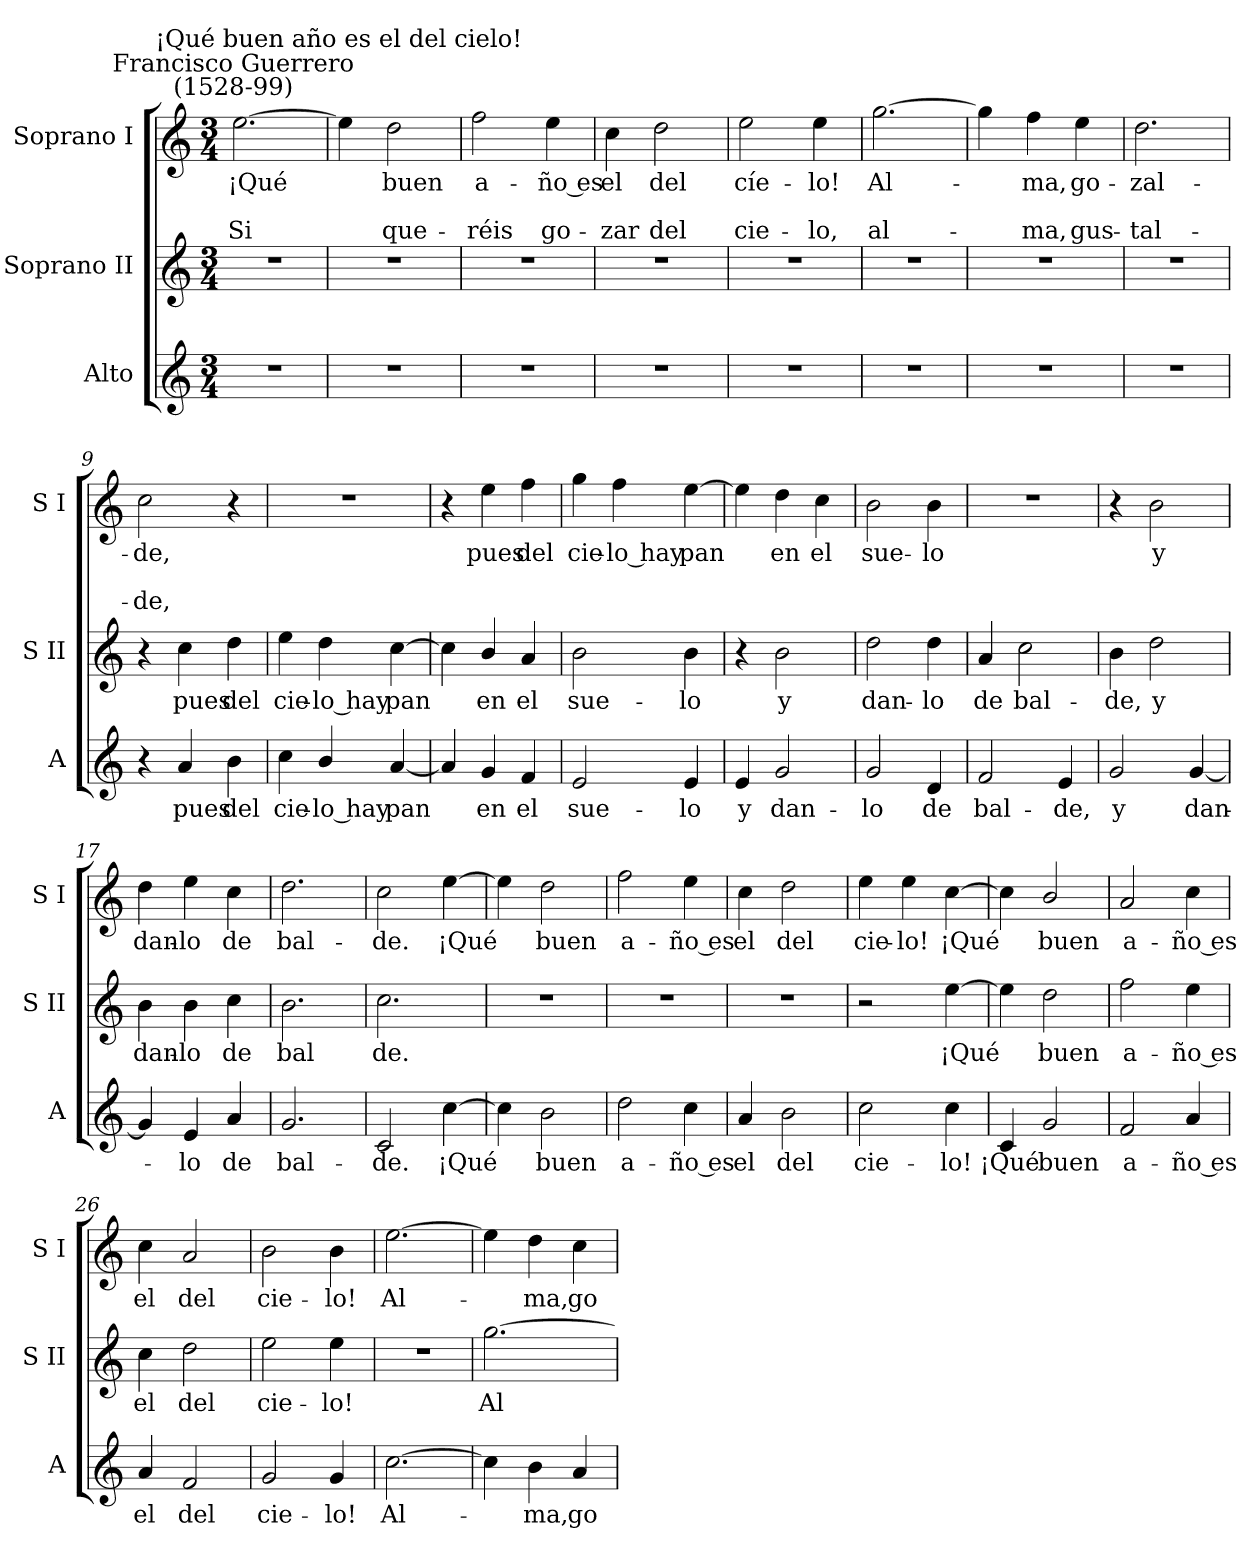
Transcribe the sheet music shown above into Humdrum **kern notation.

**kern	**text	**kern	**text	**kern	**text	**text	**text
*part3	*part3	*part2	*part2	*part1	*part1	*part1	*part1
*staff3	*staff3	*staff2	*staff2	*staff1	*staff1	*staff1	*staff1
*I"Alto	*	*I"Soprano II	*	*I"Soprano I	*	*	*
*I'A	*	*I'S II	*	*I'S I	*	*	*
*clefG2	*	*clefG2	*	*clefG2	*	*	*
*k[]	*	*k[]	*	*k[]	*	*	*
*C:	*	*C:	*	*C:	*	*	*
*M3/4	*	*M3/4	*	*M3/4	*	*	*
=1	=1	=1	=1	=1	=1	=1	=1
!	!	!	!	!LO:TX:a:cj:t=Francisco Guerrero\n(1528-99)	!	!	!
!LO:N:vis=1	!	!LO:N:vis=1	!	!	!LO:LY:b	!	!LO:LY:b
2.r	.	2.r	.	[2.ee	¡Qué	.	Si
=2	=2	=2	=2	=2	=2	=2	=2
!	!	!	!	!LO:TX:a:cj:t=¡Qué buen año es el del cielo!	!	!	!
!LO:N:vis=1	!	!LO:N:vis=1	!	!	!	!	!
2.r	.	2.r	.	4ee]	.	.	.
!	!	!	!	!	!LO:LY:b	!	!LO:LY:b
.	.	.	.	2dd	buen	.	que-
=3	=3	=3	=3	=3	=3	=3	=3
!LO:N:vis=1	!	!LO:N:vis=1	!	!	!LO:LY:b	!	!LO:LY:b
2.r	.	2.r	.	2ff	-a-	.	-réis
!	!	!	!	!	!LO:LY:b	!	!LO:LY:b
.	.	.	.	4ee	ño es	.	go-
=4	=4	=4	=4	=4	=4	=4	=4
!LO:N:vis=1	!	!LO:N:vis=1	!	!	!LO:LY:b	!	!LO:LY:b
2.r	.	2.r	.	4cc	-el	.	zar
!	!	!	!	!	!LO:LY:b	!	!LO:LY:b
.	.	.	.	2dd	del	.	del
=5	=5	=5	=5	=5	=5	=5	=5
!LO:N:vis=1	!	!LO:N:vis=1	!	!	!LO:LY:b	!	!LO:LY:b
2.r	.	2.r	.	2ee	cíe-	.	-cie-
!	!	!	!	!	!LO:LY:b	!	!LO:LY:b
.	.	.	.	4ee	-lo!	.	lo,
=6	=6	=6	=6	=6	=6	=6	=6
!LO:N:vis=1	!	!LO:N:vis=1	!	!	!LO:LY:b	!	!LO:LY:b
2.r	.	2.r	.	[2.gg	Al-	.	al-
=7	=7	=7	=7	=7	=7	=7	=7
!LO:N:vis=1	!	!LO:N:vis=1	!	!	!	!	!
2.r	.	2.r	.	4gg]	.	.	.
!	!	!	!	!	!LO:LY:b	!	!LO:LY:b
.	.	.	.	4ff	ma,	.	ma,
!	!	!	!	!	!LO:LY:b	!	!LO:LY:b
.	.	.	.	4ee	go-	.	-gus-
!!LO:LB:g=z
=8	=8	=8	=8	=8	=8	=8	=8
!LO:N:vis=1	!	!LO:N:vis=1	!	!	!LO:LY:b	!	!LO:LY:b
2.r	.	2.r	.	2.dd	-zal-	.	-tal-
=9	=9	=9	=9	=9	=9	=9	=9
!	!	!	!	!	!LO:LY:b	!	!LO:LY:b
4r	.	4r	.	2cc	-de,	.	de,
!	!LO:LY:b	!	!LO:LY:b	!	!	!	!
4a	pues	4cc	pues	.	.	.	.
!	!LO:LY:b	!	!LO:LY:b	!	!	!	!
4b	del	4dd	del	4r	.	.	.
=10	=10	=10	=10	=10	=10	=10	=10
!	!LO:LY:b	!	!LO:LY:b	!LO:N:vis=1	!	!	!
4cc	cie-	4ee	cie-	2.r	.	.	.
!	!LO:LY:b	!	!LO:LY:b	!	!	!	!
4b/	-lo hay	4dd	-lo hay	.	.	.	.
!	!LO:LY:b	!	!LO:LY:b	!	!	!	!
[4a	pan	[4cc	pan	.	.	.	.
=11	=11	=11	=11	=11	=11	=11	=11
4a]	.	4cc]	.	4r	.	.	.
!	!LO:LY:b	!	!LO:LY:b	!	!LO:LY:b	!	!
4g	en	4b/	en	4ee	pues	.	.
!	!LO:LY:b	!	!LO:LY:b	!	!LO:LY:b	!	!
4f	el	4a	el	4ff	del	.	.
=12	=12	=12	=12	=12	=12	=12	=12
!	!LO:LY:b	!	!LO:LY:b	!	!LO:LY:b	!	!
2e	sue-	2b	sue-	4gg	cie-	.	.
!	!	!	!	!	!LO:LY:b	!	!
.	.	.	.	4ff	-lo hay	.	.
!	!LO:LY:b	!	!LO:LY:b	!	!LO:LY:b	!	!
4e	-lo	4b	-lo	[4ee	pan	.	.
=13	=13	=13	=13	=13	=13	=13	=13
!	!LO:LY:b	!	!	!	!	!	!
4e	y	4r	.	4ee]	.	.	.
!	!LO:LY:b	!	!LO:LY:b	!	!LO:LY:b	!	!
2g	dan-	2b	y	4dd	en	.	.
!	!	!	!	!	!LO:LY:b	!	!
.	.	.	.	4cc	el	.	.
=14	=14	=14	=14	=14	=14	=14	=14
!	!LO:LY:b	!	!LO:LY:b	!	!LO:LY:b	!	!
2g	-lo	2dd	dan-	2b	sue-	.	.
!	!LO:LY:b	!	!LO:LY:b	!	!LO:LY:b	!	!
4d	de	4dd	-lo	4b	-lo	.	.
!!LO:LB:g=z
=15	=15	=15	=15	=15	=15	=15	=15
!	!LO:LY:b	!	!LO:LY:b	!LO:N:vis=1	!	!	!
2f	bal-	4a	de	2.r	.	.	.
!	!	!	!LO:LY:b	!	!	!	!
.	.	2cc	bal-	.	.	.	.
!	!LO:LY:b	!	!	!	!	!	!
4e	-de,	.	.	.	.	.	.
=16	=16	=16	=16	=16	=16	=16	=16
!	!LO:LY:b	!	!LO:LY:b	!	!	!	!
2g	y	4b	-de,	4r	.	.	.
!	!	!	!LO:LY:b	!	!LO:LY:b	!	!
.	.	2dd	y	2b	y	.	.
!	!LO:LY:b	!	!	!	!	!	!
[4g	dan-	.	.	.	.	.	.
=17	=17	=17	=17	=17	=17	=17	=17
!	!	!	!LO:LY:b	!	!LO:LY:b	!	!
4g]	.	4b	dan-	4dd	dan-	.	.
!	!LO:LY:b	!	!LO:LY:b	!	!LO:LY:b	!	!
4e	lo	4b	-lo	4ee	-lo	.	.
!	!LO:LY:b	!	!LO:LY:b	!	!LO:LY:b	!	!
4a	de	4cc	de	4cc	de	.	.
=18	=18	=18	=18	=18	=18	=18	=18
!	!LO:LY:b	!	!LO:LY:b	!	!LO:LY:b	!	!
2.g	bal-	2.b	bal	2.dd	bal-	.	.
=19	=19	=19	=19	=19	=19	=19	=19
!	!LO:LY:b	!	!LO:LY:b	!	!LO:LY:b	!	!
2c	-de.	2.cc	de.	2cc	-de.	.	.
!	!LO:LY:b	!	!	!	!LO:LY:b	!	!
[4cc	¡Qué	.	.	[4ee	¡Qué	.	.
=20	=20	=20	=20	=20	=20	=20	=20
!	!	!LO:N:vis=1	!	!	!	!	!
4cc]	.	2.r	.	4ee]	.	.	.
!	!LO:LY:b	!	!	!	!LO:LY:b	!	!
2b	buen	.	.	2dd	buen	.	.
=21	=21	=21	=21	=21	=21	=21	=21
!	!LO:LY:b	!LO:N:vis=1	!	!	!LO:LY:b	!	!
2dd	a-	2.r	.	2ff	a-	.	.
!	!LO:LY:b	!	!	!	!LO:LY:b	!	!
4cc	-ño es	.	.	4ee	-ño es	.	.
!!LO:LB:g=z
=22	=22	=22	=22	=22	=22	=22	=22
!	!LO:LY:b	!LO:N:vis=1	!	!	!LO:LY:b	!	!
4a	el	2.r	.	4cc	el	.	.
!	!LO:LY:b	!	!	!	!LO:LY:b	!	!
2b	del	.	.	2dd	del	.	.
=23	=23	=23	=23	=23	=23	=23	=23
!	!LO:LY:b	!	!	!	!LO:LY:b	!	!
2cc	cie-	2r	.	4ee	cie-	.	.
!	!	!	!	!	!LO:LY:b	!	!
.	.	.	.	4ee	-lo!	.	.
!	!LO:LY:b	!	!LO:LY:b	!	!LO:LY:b	!	!
4cc	-lo!	[4ee	¡Qué	[4cc	¡Qué	.	.
=24	=24	=24	=24	=24	=24	=24	=24
!	!LO:LY:b	!	!	!	!	!	!
4c	¡Qué	4ee]	.	4cc]	.	.	.
!	!LO:LY:b	!	!LO:LY:b	!	!LO:LY:b	!	!
2g	buen	2dd	buen	2b/	buen	.	.
=25	=25	=25	=25	=25	=25	=25	=25
!	!LO:LY:b	!	!LO:LY:b	!	!LO:LY:b	!	!
2f	a-	2ff	a-	2a	a-	.	.
!	!LO:LY:b	!	!LO:LY:b	!	!LO:LY:b	!	!
4a	-ño es	4ee	-ño es	4cc	-ño es	.	.
=26	=26	=26	=26	=26	=26	=26	=26
!	!LO:LY:b	!	!LO:LY:b	!	!LO:LY:b	!	!
4a	el	4cc	el	4cc	el	.	.
!	!LO:LY:b	!	!LO:LY:b	!	!LO:LY:b	!	!
2f	del	2dd	del	2a	del	.	.
=27	=27	=27	=27	=27	=27	=27	=27
!	!LO:LY:b	!	!LO:LY:b	!	!LO:LY:b	!	!
2g	cie-	2ee	cie-	2b	cie-	.	.
!	!LO:LY:b	!	!LO:LY:b	!	!LO:LY:b	!	!
4g	-lo!	4ee	-lo!	4b	-lo!	.	.
=28	=28	=28	=28	=28	=28	=28	=28
!	!LO:LY:b	!LO:N:vis=1	!	!	!LO:LY:b	!	!
[2.cc	Al-	2.r	.	[2.ee	Al-	.	.
!!LO:LB:g=z
=29	=29	=29	=29	=29	=29	=29	=29
!	!	!	!LO:LY:b	!	!	!	!
4cc]	.	[2.gg	Al-	4ee]	.	.	.
!	!LO:LY:b	!	!	!	!LO:LY:b	!	!
4b	ma,	.	.	4dd	ma,	.	.
!	!LO:LY:b	!	!	!	!LO:LY:b	!	!
4a	go-	.	.	4cc	go-	.	.
=	=	=	=	=	=	=	=
*-	*-	*-	*-	*-	*-	*-	*-
